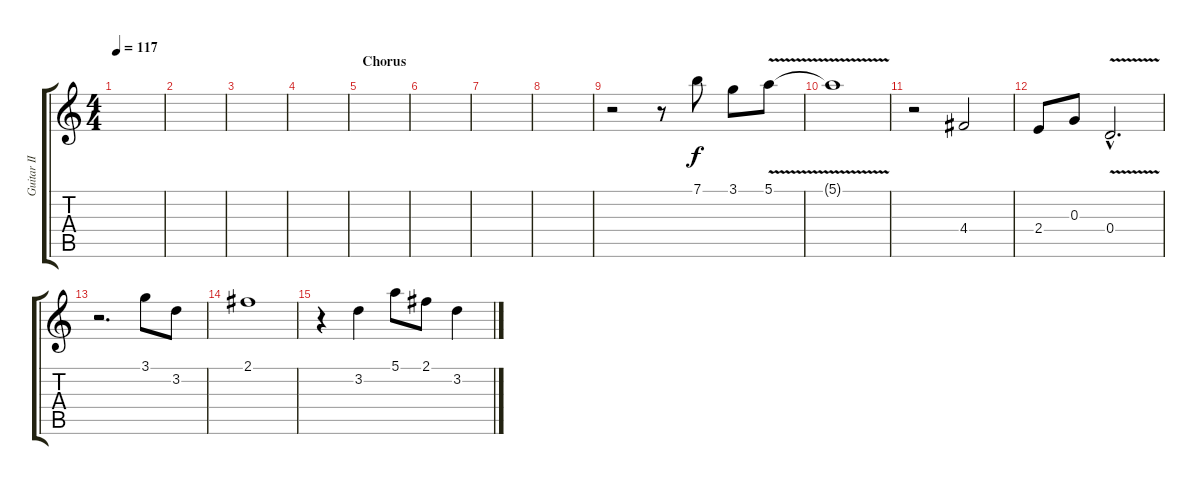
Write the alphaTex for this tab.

\track ("Guitar II" "Guitar II") {instrument distortionguitar}
\staff {score tabs}
\tuning (E4 B3 G3 D3 A2 E2) {hide}
\ts (4 4)
\tempo 117
\clef g2
\ks c
|
|
|
|
\section ("" "Chorus")
|
|
|
|
r.2{volume 11} r.8 7.1.8 3.1.8 5.1{v}.8 |
5.1{t}.1 |
r.2 4.4.2 |
2.4.8 0.3.8 0.4{v hac}.2{d} |
r.2{d} 3.1.8 3.2.8 |
2.1.1 |
r.4 3.2.4 5.1.8 2.1.8 3.2.4
